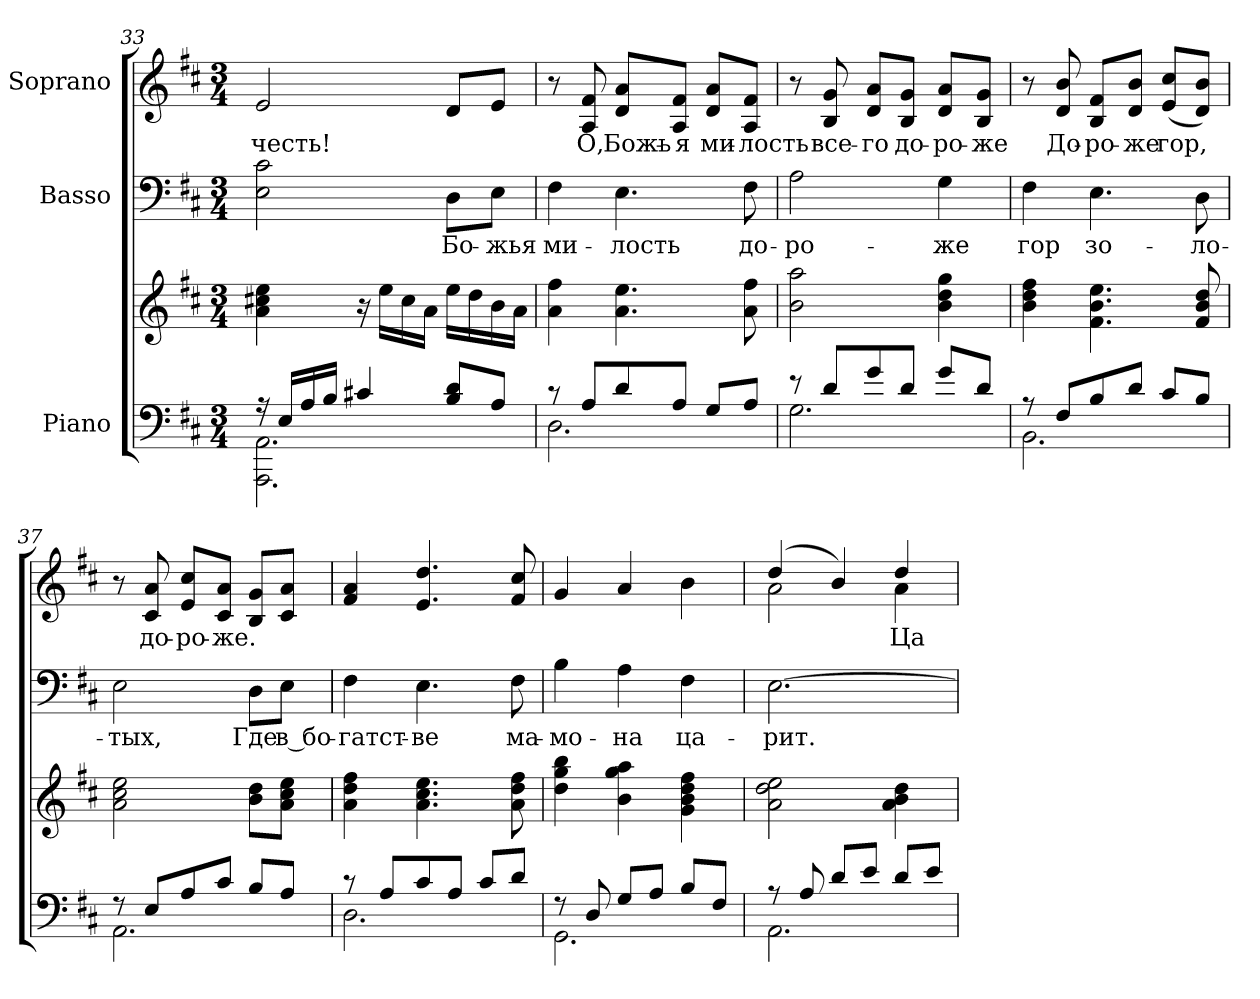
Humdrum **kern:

**kern	**kern	**kern	**text	**kern	**text
*part3	*part3	*part2	*part2	*part1	*part1
*staff4	*staff3	*staff2	*staff2	*staff1	*staff1
*I"Piano	*	*I"Basso	*	*I"Soprano	*
!!LO:LB:g=z
*clefF4	*clefG2	*clefF4	*	*clefG2	*
*k[f#c#]	*k[f#c#]	*k[f#c#]	*	*k[f#c#]	*
*D:	*D:	*D:	*	*D:	*
*M3/4	*M3/4	*M3/4	*	*M3/4	*
=33	=33	=33	=33	=33	=33
*^	*	*	*	*	*
!	!	!	!	!	!	!LO:LY:b:color=#000000
16r	2.AAAi\ 2.AAi	4ai\ 4cc#Xi 4eei	2Ei\ 2c#i	.	2ei/	честь!
16Ei/LL	.	.	.	.	.	.
16Ai/	.	.	.	.	.	.
16Bi/JJ	.	.	.	.	.	.
4c#Xi/	.	16r	.	.	.	.
.	.	16eei\LL	.	.	.	.
.	.	16cc#i\	.	.	.	.
.	.	16ai\JJ	.	.	.	.
!	!	!	!	!LO:LY:a:color=#000000	!	!
8Bi/ 8diL	.	16eei\LL	8Di\L	Бо-	8di/L	.
.	.	16ddi\	.	.	.	.
!	!	!	!	!LO:LY:a:color=#000000	!	!
8Ai/J	.	16bi\	8Ei\J	-жья	8ei/J	.
.	.	16ai\JJ	.	.	.	.
=34	=34	=34	=34	=34	=34	=34
!	!	!	!	!LO:LY:a:color=#000000	!	!
8r	2.Di\	4ai\ 4ff#i	4F#i\	ми-	8r	.
!	!	!	!	!	!	!LO:LY:b:color=#000000
8Ai/L	.	.	.	.	8Ai/ 8f#i	О,
!	!	!	!	!LO:LY:a:color=#000000	!	!
!	!	!	!	!	!	!LO:LY:b:color=#000000
8di/	.	4.ai\ 4.eei	4.Ei\	-лость	8di/ 8aiL	Божь-
!	!	!	!	!	!	!LO:LY:b:color=#000000
8Ai/J	.	.	.	.	8Ai/ 8f#iJ	-я
!	!	!	!	!	!	!LO:LY:b:color=#000000
8Gi/L	.	.	.	.	8di/ 8aiL	ми-
!	!	!	!	!LO:LY:a:color=#000000	!	!
!	!	!	!	!	!	!LO:LY:b:color=#000000
8Ai/J	.	8ai\ 8ff#i	8F#i\	до-	8Ai/ 8f#iJ	-лость
=35	=35	=35	=35	=35	=35	=35
!	!	!	!	!LO:LY:a:color=#000000	!	!
8r	2.Gi\	2bi\ 2aai	2Ai\	-ро-	8r	.
!	!	!	!	!	!	!LO:LY:b:color=#000000
8di/L	.	.	.	.	8Bi/ 8gi	все-
!	!	!	!	!	!	!LO:LY:b:color=#000000
8gi/	.	.	.	.	8di/ 8aiL	-го
!	!	!	!	!	!	!LO:LY:b:color=#000000
8di/J	.	.	.	.	8Bi/ 8giJ	до-
!	!	!	!	!LO:LY:a:color=#000000	!	!
!	!	!	!	!	!	!LO:LY:b:color=#000000
8gi/L	.	4bi\ 4ddi 4ggi	4Gi\	-же	8di/ 8aiL	-ро-
!	!	!	!	!	!	!LO:LY:b:color=#000000
8di/J	.	.	.	.	8Bi/ 8giJ	-же
!!LO:LB:g=z
=36	=36	=36	=36	=36	=36	=36
!	!	!	!	!LO:LY:a:color=#000000	!	!
8r	2.BBi\	4bi\ 4ddi 4ff#i	4F#i\	гор	8r	.
!	!	!	!	!	!	!LO:LY:b:color=#000000
8F#i/L	.	.	.	.	8di/ 8bi	До-
!	!	!	!	!LO:LY:a:color=#000000	!	!
!	!	!	!	!	!	!LO:LY:b:color=#000000
8Bi/	.	4.f#i\ 4.bi 4.eei	4.Ei\	зо-	8Bi/ 8f#iL	-ро-
!	!	!	!	!	!	!LO:LY:b:color=#000000
8di/J	.	.	.	.	8di/ 8biJ	-же
!	!	!	!	!	!	!LO:LY:b:color=#000000
8c#i/L	.	.	.	.	(8ei/ 8cc#iL	гор,
!	!	!	!	!LO:LY:a:color=#000000	!	!
8Bi/J	.	8f#i/ 8bi 8ddi	8Di\	-ло-	8di/ 8biJ)	.
=37	=37	=37	=37	=37	=37	=37
!	!	!	!	!LO:LY:a:color=#000000	!	!
8r	2.AAi\	2ai\ 2cc#i 2eei	2Ei\	-тых,	8r	.
!	!	!	!	!	!	!LO:LY:b:color=#000000
8Ei/L	.	.	.	.	8c#i/ 8ai	до-
!	!	!	!	!	!	!LO:LY:b:color=#000000
8Ai/	.	.	.	.	8ei/ 8cc#iL	-ро-
!	!	!	!	!	!	!LO:LY:b:color=#000000
8c#i/J	.	.	.	.	8c#i/ 8aiJ	-же.
!	!	!	!	!LO:LY:a:color=#000000	!	!
8Bi/L	.	8bi\ 8ddiL	8Di\L	Где	8Bi/ 8giL	.
!	!	!	!	!LO:LY:a:color=#000000	!	!
8Ai/J	.	8ai\ 8cc#i 8eeiJ	8Ei\J	в бо-	8c#i/ 8aiJ	.
=38	=38	=38	=38	=38	=38	=38
!	!	!	!	!LO:LY:a:color=#000000	!	!
8r	2.Di\	4ai\ 4ddi 4ff#i	4F#i\	-гатст-	4f#i/ 4ai	.
8Ai/L	.	.	.	.	.	.
!	!	!	!	!LO:LY:a:color=#000000	!	!
8c#i/	.	4.ai\ 4.cc#i 4.eei	4.Ei\	-ве	4.ei/ 4.ddi	.
8Ai/J	.	.	.	.	.	.
8c#i/L	.	.	.	.	.	.
!	!	!	!	!LO:LY:a:color=#000000	!	!
8di/J	.	8ai\ 8ddi 8ff#i	8F#i\	ма-	8f#i/ 8cc#i	.
!!LO:PB:g=z
=39	=39	=39	=39	=39	=39	=39
!	!	!	!	!LO:LY:a:color=#000000	!	!
8r	2.GGi\	4ddi\ 4ggi 4bbi	4Bi\	-мо-	4gi/	.
8Di/	.	.	.	.	.	.
!	!	!	!	!LO:LY:a:color=#000000	!	!
8Gi/L	.	4bi\ 4ggi 4aai	4Ai\	-на	4ai/	.
8Ai/J	.	.	.	.	.	.
!	!	!	!	!LO:LY:a:color=#000000	!	!
8Bi/L	.	4gi\ 4bi 4ddi 4ff#i	4F#i\	ца-	4bi\	.
8F#i/J	.	.	.	.	.	.
=40	=40	=40	=40	=40	=40	=40
!	!	!	!	!LO:LY:a:color=#000000	!	!
*	*	*	*	*	*^	*
8r	2.AAi\	2ai\ 2ddi 2eei	[>2.Ei\	-рит.	(4ddi/	2ai\	.
8Ai/	.	.	.	.	.	.	.
8di/L	.	.	.	.	4bi/)	.	.
8ei/J	.	.	.	.	.	.	.
!	!	!	!	!	!	!	!LO:LY:b:color=#000000
8di/L	.	4ai\ 4bi 4ddi	.	.	4ddi/	4ai\	Ца-
8ei/J	.	.	.	.	.	.	.
*v	*v	*	*	*	*v	*v	*
=	=	=	=	=	=
*-	*-	*-	*-	*-	*-
